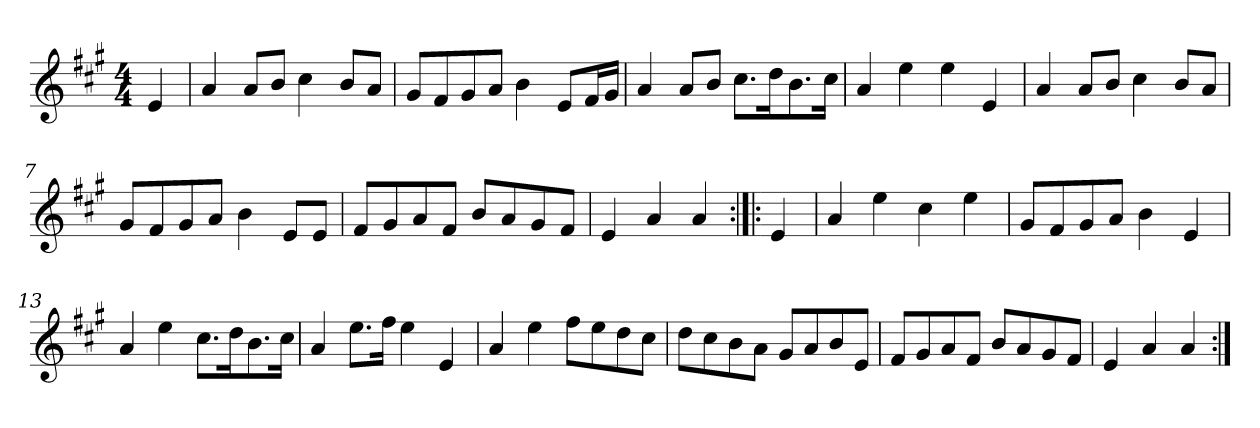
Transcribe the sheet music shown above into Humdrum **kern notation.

**kern
*part1
*staff1
*clefG2
*k[f#c#g#]
*A:
*M4/4
=1
4e/
=2
4a/
8a/L
8b/J
4cc#\
8b/L
8a/J
=3
8g#/L
8f#/
8g#/
8a/J
4b\
8e/L
16f#/L
16g#/JJ
=4
4a/
8a/L
8b/J
8.cc#\L
16dd\K
8.b\
16cc#\Jk
=5
4a/
4ee\
4ee\
4e/
=6
4a/
8a/L
8b/J
4cc#\
8b/L
8a/J
=7
8g#/L
8f#/
8g#/
8a/J
4b\
8e/L
8e/J
!!LO:LB:g=z
=8
8f#/L
8g#/
8a/
8f#/J
8b/L
8a/
8g#/
8f#/J
=9
4e/
4a/
4a/
=10:|!|:
4e/
=11
4a/
4ee\
4cc#\
4ee\
=12
8g#/L
8f#/
8g#/
8a/J
4b\
4e/
=13
4a/
4ee\
8.cc#\L
16dd\K
8.b\
16cc#\Jk
=14
4a/
8.ee\L
16ff#\Jk
4ee\
4e/
=15
4a/
4ee\
8ff#\L
8ee\
8dd\
8cc#\J
!!LO:LB:g=z
=16
8dd\L
8cc#\
8b\
8a\J
8g#/L
8a/
8b/
8e/J
=17
8f#/L
8g#/
8a/
8f#/J
8b/L
8a/
8g#/
8f#/J
=18
4e/
4a/
4a/
=:|!
*-
